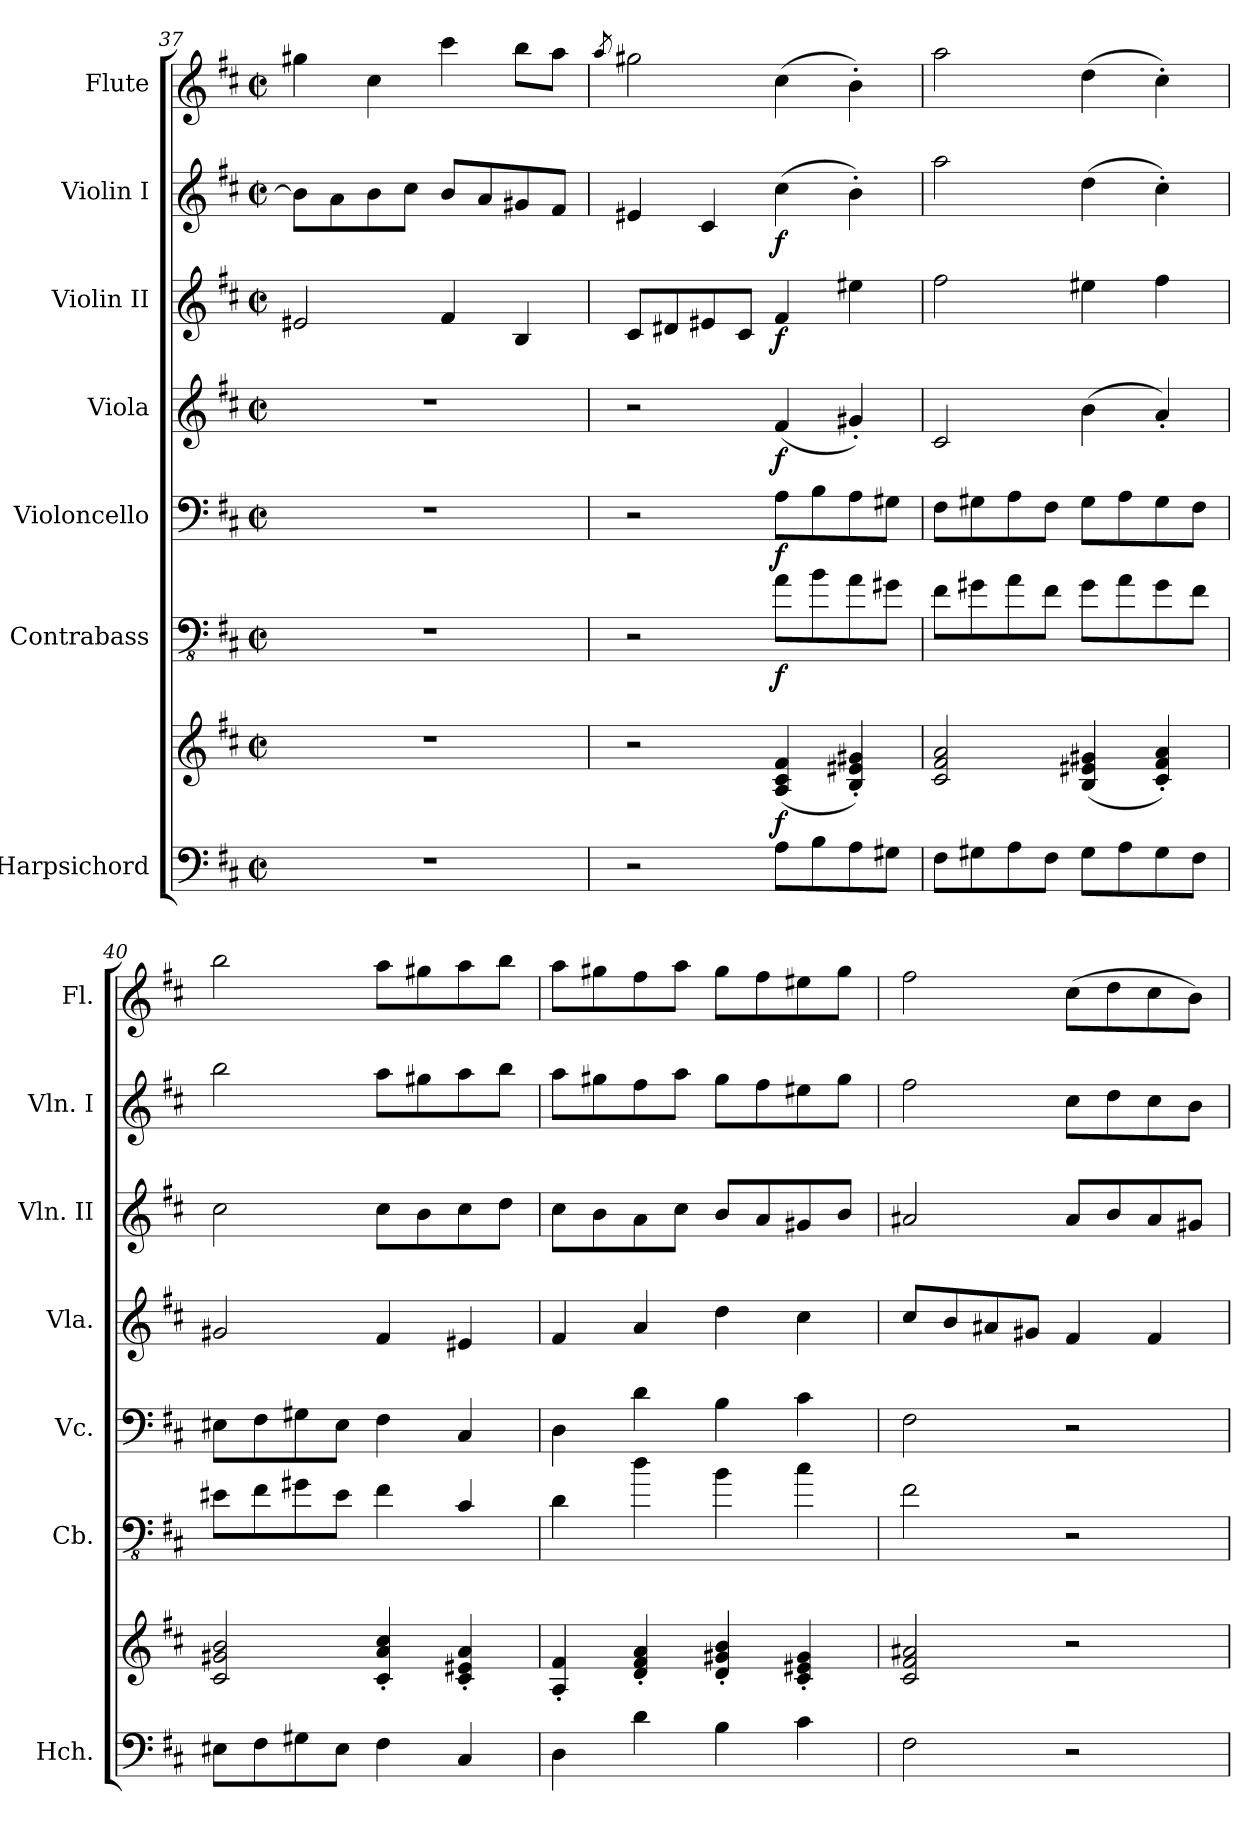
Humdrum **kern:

**kern	**kern	**dynam	**kern	**dynam	**kern	**dynam	**kern	**dynam	**kern	**dynam	**kern	**dynam	**kern
*part7	*part7	*part7	*part6	*part6	*part5	*part5	*part4	*part4	*part3	*part3	*part2	*part2	*part1
*staff8	*staff7	*staff7/8	*staff6	*staff6	*staff5	*staff5	*staff4	*staff4	*staff3	*staff3	*staff2	*staff2	*staff1
*I"Harpsichord	*	*	*I"Contrabass	*	*I"Violoncello	*	*I"Viola	*	*I"Violin II	*	*I"Violin I	*	*I"Flute
*I'Hch.	*	*	*I'Cb.	*	*I'Vc.	*	*I'Vla.	*	*I'Vln. II	*	*I'Vln. I	*	*I'Fl.
*clefF4	*clefG2	*	*clefFv4	*	*clefF4	*	*clefG2	*	*clefG2	*	*clefG2	*	*clefG2
*	*	*	*ITrd7c12	*	*	*	*	*	*	*	*	*	*
*k[f#c#]	*k[f#c#]	*	*k[f#c#]	*	*k[f#c#]	*	*k[f#c#]	*	*k[f#c#]	*	*k[f#c#]	*	*k[f#c#]
*M2/2	*M2/2	*	*M2/2	*	*M2/2	*	*M2/2	*	*M2/2	*	*M2/2	*	*M2/2
*met(c|)	*met(c|)	*	*met(c|)	*	*met(c|)	*	*met(c|)	*	*met(c|)	*	*met(c|)	*	*met(c|)
=37	=37	=37	=37	=37	=37	=37	=37	=37	=37	=37	=37	=37	=37
1r	1r	.	1r	.	1r	.	1r	.	2e#X/	.	8b\L]	.	4gg#X\
.	.	.	.	.	.	.	.	.	.	.	8a\	.	.
.	.	.	.	.	.	.	.	.	.	.	8b\	.	4cc#\
.	.	.	.	.	.	.	.	.	.	.	8cc#\J	.	.
.	.	.	.	.	.	.	.	.	4f#/	.	8b/L	.	4ccc#\
.	.	.	.	.	.	.	.	.	.	.	8a/	.	.
.	.	.	.	.	.	.	.	.	4B/	.	8g#X/	.	8bb\L
.	.	.	.	.	.	.	.	.	.	.	8f#/J	.	8aa\J
!!LO:PB:g=z
=38	=38	=38	=38	=38	=38	=38	=38	=38	=38	=38	=38	=38	=38
.	.	.	.	.	.	.	.	.	.	.	.	.	8qaa/
2r	2r	.	2r	.	2r	.	2r	.	8c#/L	.	4e#X/	.	2gg#X\
.	.	.	.	.	.	.	.	.	8d#X/	.	.	.	.
.	.	.	.	.	.	.	.	.	8e#X/	.	4c#/	.	.
.	.	.	.	.	.	.	.	.	8c#/J	.	.	.	.
!	!	!LO:DY:b	!	!LO:DY:b	!	!LO:DY:b	!	!LO:DY:b	!	!LO:DY:b	!	!LO:DY:b	!
8A\L	(4A/ 4c#/ 4f#/	f	8AA\L	f	8A\L	f	(4f#/	f	4f#/	f	(4cc#\	f	(4cc#\
8B\	.	.	8BB\	.	8B\	.	.	.	.	.	.	.	.
8A\	4B/' 4e#X/' 4g#X/')	.	8AA\	.	8A\	.	4g#X'/)	.	4ee#X\	.	4b'\)	.	4b'\)
8G#X\J	.	.	8GG#X\J	.	8G#X\J	.	.	.	.	.	.	.	.
=39	=39	=39	=39	=39	=39	=39	=39	=39	=39	=39	=39	=39	=39
8F#\L	2c#/ 2f#/ 2a/	.	8FF#\L	.	8F#\L	.	2c#/	.	2ff#\	.	2aa\	.	2aa\
8G#X\	.	.	8GG#X\	.	8G#X\	.	.	.	.	.	.	.	.
8A\	.	.	8AA\	.	8A\	.	.	.	.	.	.	.	.
8F#\J	.	.	8FF#\J	.	8F#\J	.	.	.	.	.	.	.	.
8G#\L	(4B/ 4e#X/ 4g#X/	.	8GG#\L	.	8G#\L	.	(4b\	.	4ee#X\	.	(4dd\	.	(4dd\
8A\	.	.	8AA\	.	8A\	.	.	.	.	.	.	.	.
8G#\	4c#/' 4f#/' 4a/')	.	8GG#\	.	8G#\	.	4a'/)	.	4ff#\	.	4cc#'\)	.	4cc#'\)
8F#\J	.	.	8FF#\J	.	8F#\J	.	.	.	.	.	.	.	.
=40	=40	=40	=40	=40	=40	=40	=40	=40	=40	=40	=40	=40	=40
8E#X\L	2c#/ 2g#X/ 2b/	.	8EE#X\L	.	8E#X\L	.	2g#X/	.	2cc#\	.	2bb\	.	2bb\
8F#\	.	.	8FF#\	.	8F#\	.	.	.	.	.	.	.	.
8G#X\	.	.	8GG#X\	.	8G#X\	.	.	.	.	.	.	.	.
8E#\J	.	.	8EE#\J	.	8E#\J	.	.	.	.	.	.	.	.
4F#\	4c#/' 4a/' 4cc#/'	.	4FF#\	.	4F#\	.	4f#/	.	8cc#\L	.	8aa\L	.	8aa\L
.	.	.	.	.	.	.	.	.	8b\	.	8gg#X\	.	8gg#X\
4C#/	4c#/' 4e#X/' 4a/'	.	4CC#/	.	4C#/	.	4e#X/	.	8cc#\	.	8aa\	.	8aa\
.	.	.	.	.	.	.	.	.	8dd\J	.	8bb\J	.	8bb\J
=41	=41	=41	=41	=41	=41	=41	=41	=41	=41	=41	=41	=41	=41
4D\	4A/' 4f#/'	.	4DD\	.	4D\	.	4f#/	.	8cc#\L	.	8aa\L	.	8aa\L
.	.	.	.	.	.	.	.	.	8b\	.	8gg#X\	.	8gg#X\
4d\	4d/' 4f#/' 4a/'	.	4D\	.	4d\	.	4a/	.	8a\	.	8ff#\	.	8ff#\
.	.	.	.	.	.	.	.	.	8cc#\J	.	8aa\J	.	8aa\J
4B\	4d/' 4g#X/' 4b/'	.	4BB\	.	4B\	.	4dd\	.	8b/L	.	8gg#\L	.	8gg#\L
.	.	.	.	.	.	.	.	.	8a/	.	8ff#\	.	8ff#\
4c#\	4c#/' 4e#X/' 4g#/'	.	4C#\	.	4c#\	.	4cc#\	.	8g#X/	.	8ee#X\	.	8ee#X\
.	.	.	.	.	.	.	.	.	8b/J	.	8gg#\J	.	8gg#\J
=42	=42	=42	=42	=42	=42	=42	=42	=42	=42	=42	=42	=42	=42
2F#\	2c#/ 2f#/ 2a#X/	.	2FF#\	.	2F#\	.	8cc#/L	.	2a#X/	.	2ff#\	.	2ff#\
.	.	.	.	.	.	.	8b/	.	.	.	.	.	.
.	.	.	.	.	.	.	8a#X/	.	.	.	.	.	.
.	.	.	.	.	.	.	8g#X/J	.	.	.	.	.	.
2r	2r	.	2r	.	2r	.	4f#/	.	8a#/L	.	8cc#\L	.	(8cc#\L
.	.	.	.	.	.	.	.	.	8b/	.	8dd\	.	8dd\
.	.	.	.	.	.	.	4f#/	.	8a#/	.	8cc#\	.	8cc#\
.	.	.	.	.	.	.	.	.	8g#X/J	.	8b\J	.	8b\J)
=	=	=	=	=	=	=	=	=	=	=	=	=	=
*-	*-	*-	*-	*-	*-	*-	*-	*-	*-	*-	*-	*-	*-
